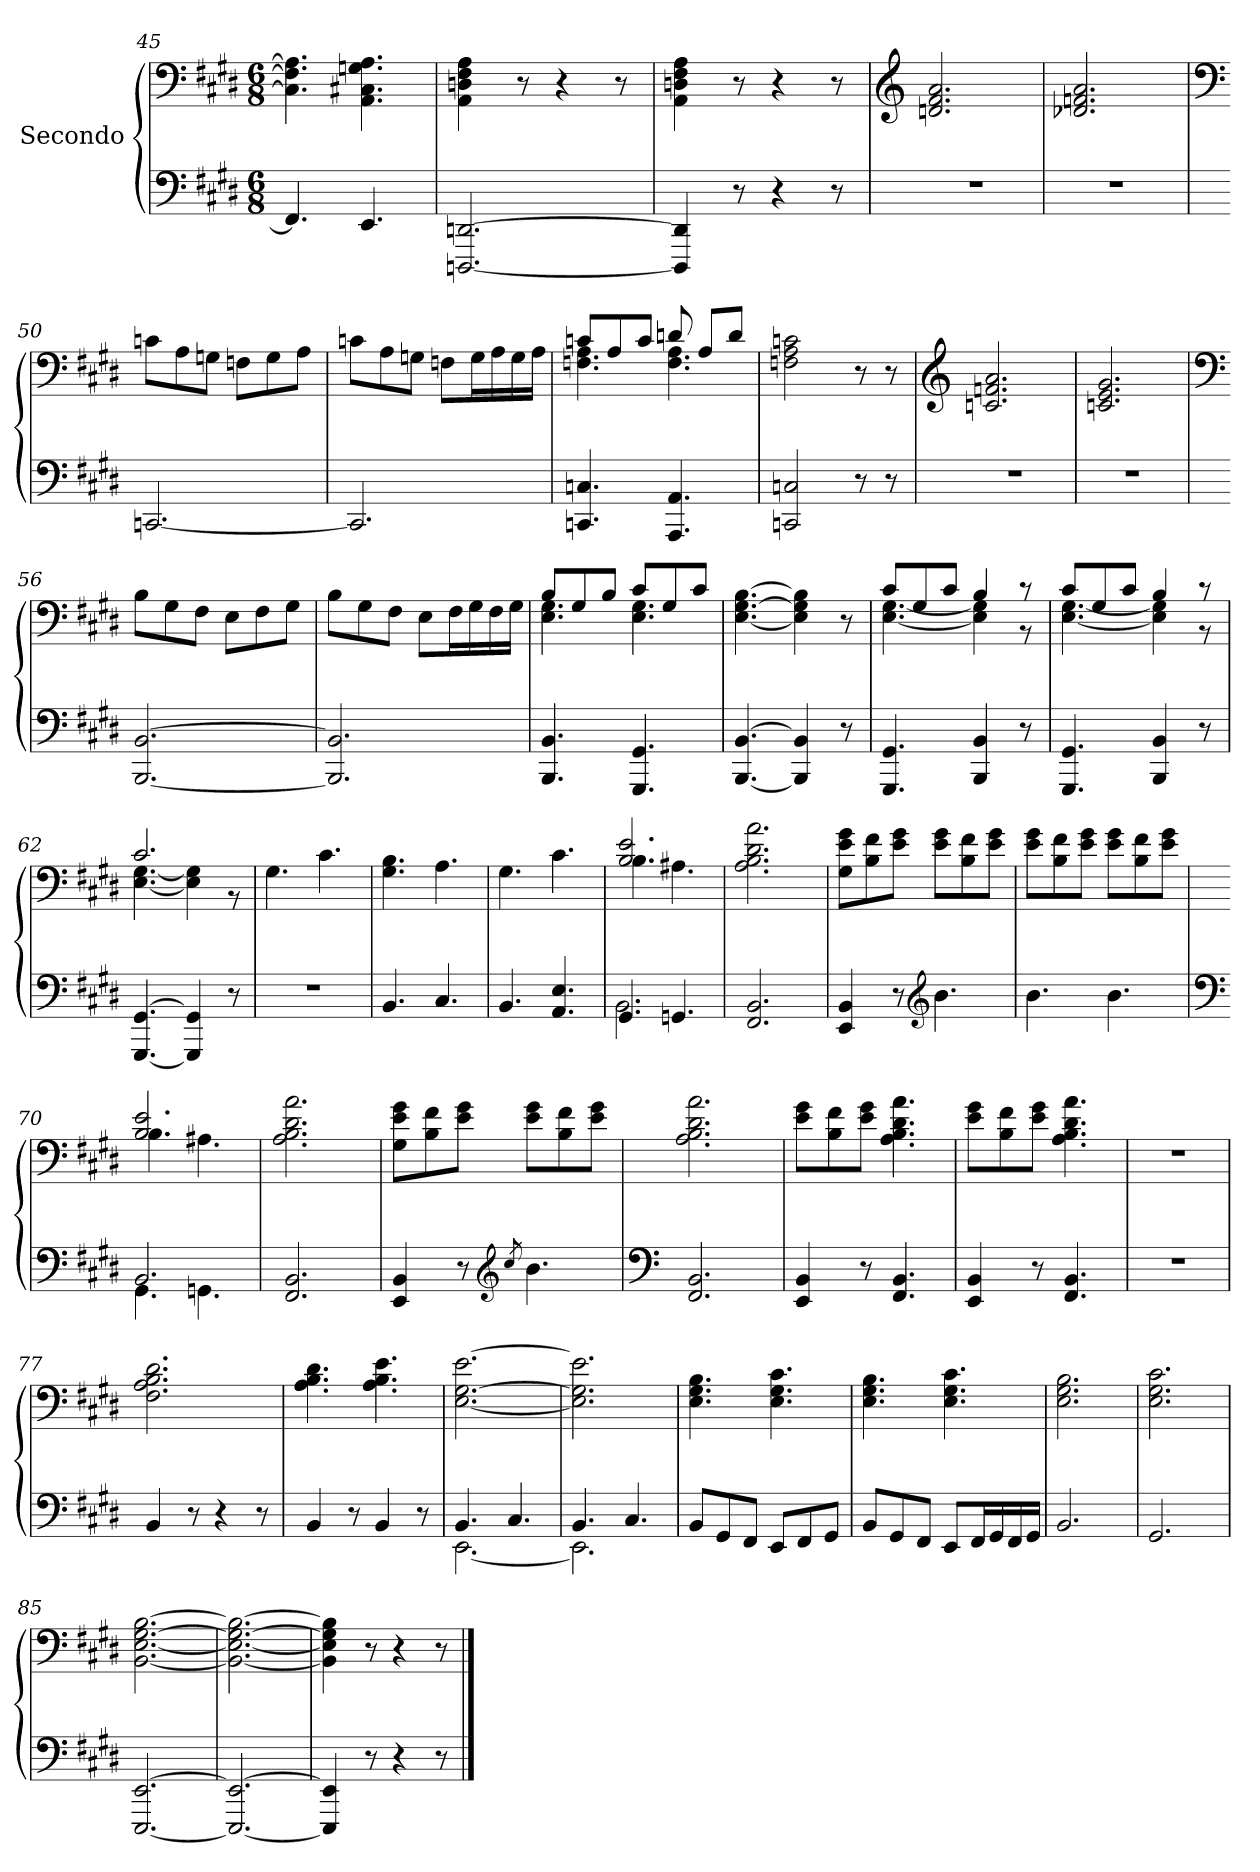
**kern	**kern
*part1	*part1
*staff2	*staff1
*I"Secondo	*
*clefF4	*clefF4
*k[f#c#g#d#]	*k[f#c#g#d#]
*M6/8	*M6/8
=45	=45
4.FF/]	4.C\] 4.F\] 4.A\]
4.EE/	4.AA\ 4.C#X\ 4.Gn\ 4.A\
=46	=46
[2.DDDn/ [2.DDn/	4AA\ 4Dn\ 4F#\ 4A\
.	8r
.	4r
.	8r
=47	=47
4DDD/] 4DD/]	4AA\ 4Dn\ 4F#\ 4A\
8r	8r
4r	4r
8r	8r
=48	=48
*	*clefG2
2.r	2.dn/ 2.f#/ 2.a/
=49	=49
2.r	2.d-X/ 2.fn/ 2.a/
=50	=50
*	*clefF4
[2.CCn/	8cn\L
.	8A\
.	8Gn\J
.	8Fn\L
.	8G\
.	8A\J
=51	=51
2.CC/]	8cn\L
.	8A\
.	8Gn\J
.	8Fn\L
.	16G\L
.	16A\
.	16G\
.	16A\JJ
=52	=52
*	*^
4.CCn/ 4.Cn/	8cn/L	4.Fn\ 4.A\
.	8A/	.
.	8c/J	.
4.AAA/ 4.AA/	8dn/	4.F\ 4.A\
.	8A/L	.
.	8d/J	.
*	*v	*v
=53	=53
2CCn/ 2Cn/	2Fn\ 2A\ 2cn\
8r	8r
8r	8r
=54	=54
*	*clefG2
2.r	2.cn/ 2.fn/ 2.a/
=55	=55
2.r	2.cn/ 2.e/ 2.g#/
=56	=56
*	*clefF4
[2.BBB/ [2.BB/	8B\L
.	8G#\
.	8F#\J
.	8E\L
.	8F#\
.	8G#\J
=57	=57
2.BBB/] 2.BB/]	8B\L
.	8G#\
.	8F#\J
.	8E\L
.	16F#\L
.	16G#\
.	16F#\
.	16G#\JJ
=58	=58
*	*^
4.BBB/ 4.BB/	8B/L	4.E\ 4.G#\
.	8G#/	.
.	8B/J	.
4.GGG#/ 4.GG#/	8c#/L	4.E\ 4.G#\
.	8G#/	.
.	8c#/J	.
*	*v	*v
=59	=59
[4.BBB/ [4.BB/	[4.E\ [4.G#\ [4.B\
4BBB/] 4BB/]	4E\] 4G#\] 4B\]
8r	8r
=60	=60
*	*^
4.GGG#/ 4.GG#/	8c#/L	[4.E\ [4.G#\
.	8G#/	.
.	8c#/J	.
4BBB/ 4BB/	4B/	4E\] 4G#\]
8r	8r	8r
=61	=61	=61
4.GGG#/ 4.GG#/	8c#/L	[4.E\ [4.G#\
.	8G#/	.
.	8c#/J	.
4BBB/ 4BB/	4B/	4E\] 4G#\]
8r	8r	8r
=62	=62	=62
[4.GGG#/ [4.GG#/	2.c#/	[4.E\ [4.G#\
4GGG#/] 4GG#/]	.	4E\] 4G#\]
8r	.	8r
*	*v	*v
=63	=63
2.r	4.G#\
.	4.c#\
=64	=64
4.BB/	4.G#\ 4.B\
4.C#/	4.A\
=65	=65
4.BB/	4.G#\
4.AA/ 4.E/	4.c#\
=66	=66
*^	*^
4.GG#/	2.BB\	2.B/ 2.e/	4.B\
4.GGn/	.	.	4.A#X\
*v	*v	*	*
*	*v	*v
=67	=67
2.FF#/ 2.BB/	2.A\ 2.B\ 2.d#\ 2.a\
=68	=68
4EE/ 4BB/	8G#\ 8e\ 8g#\L
.	8B\ 8f#\
8r	8e\ 8g#\J
*clefG2	*
4.b\	8e\ 8g#\L
.	8B\ 8f#\
.	8e\ 8g#\J
=69	=69
4.b\	8e\ 8g#\L
.	8B\ 8f#\
.	8e\ 8g#\J
4.b\	8e\ 8g#\L
.	8B\ 8f#\
.	8e\ 8g#\J
=70	=70
*clefF4	*
*^	*^
4.GG#\	2.BB/	2.B/ 2.e/	4.B\
4.GGn\	.	.	4.A#X\
*v	*v	*	*
*	*v	*v
=71	=71
2.FF#/ 2.BB/	2.A\ 2.B\ 2.d#\ 2.a\
=72	=72
4EE/ 4BB/	8G#\ 8e\ 8g#\L
.	8B\ 8f#\
8r	8e\ 8g#\J
*clefG2	*
8qcc#/	.
4.b\	8e\ 8g#\L
.	8B\ 8f#\
.	8e\ 8g#\J
=73	=73
*clefF4	*
2.FF#/ 2.BB/	2.A\ 2.B\ 2.d#\ 2.a\
=74	=74
4EE/ 4BB/	8e\ 8g#\L
.	8B\ 8f#\
8r	8e\ 8g#\J
4.FF#/ 4.BB/	4.A\ 4.B\ 4.d#\ 4.a\
=75	=75
4EE/ 4BB/	8e\ 8g#\L
.	8B\ 8f#\
8r	8e\ 8g#\J
4.FF#/ 4.BB/	4.A\ 4.B\ 4.d#\ 4.a\
=76	=76
2.r	2.r
=77	=77
4BB/	2.F#\ 2.A\ 2.B\ 2.d#\
8r	.
4r	.
8r	.
=78	=78
4BB/	4.A\ 4.B\ 4.d#\
8r	.
4BB/	4.A\ 4.B\ 4.e\
8r	.
=79	=79
*^	*
4.BB/	[2.EE\	[2.E\ [2.G#\ [2.e\
4.C#/	.	.
=80	=80	=80
4.BB/	2.EE\]	2.E\] 2.G#\] 2.e\]
4.C#/	.	.
*v	*v	*
=81	=81
8BB/L	4.E\ 4.G#\ 4.B\
8GG#/	.
8FF#/J	.
8EE/L	4.E\ 4.G#\ 4.c#\
8FF#/	.
8GG#/J	.
=82	=82
8BB/L	4.E\ 4.G#\ 4.B\
8GG#/	.
8FF#/J	.
8EE/L	4.E\ 4.G#\ 4.c#\
16FF#/L	.
16GG#/	.
16FF#/	.
16GG#/JJ	.
=83	=83
2.BB/	2.E\ 2.G#\ 2.B\
=84	=84
2.GG#/	2.E\ 2.G#\ 2.c#\
=85	=85
[2.EEE/ [2.EE/	[2.BB\ [2.E\ [2.G#\ [2.B\
=86	=86
2.EEE/_ 2.EE/_	2.BB\_ 2.E\_ 2.G#\_ 2.B\_
=87	=87
4EEE/] 4EE/]	4BB\] 4E\] 4G#\] 4B\]
8r	8r
4r	4r
8r	8r
==	==
*-	*-
